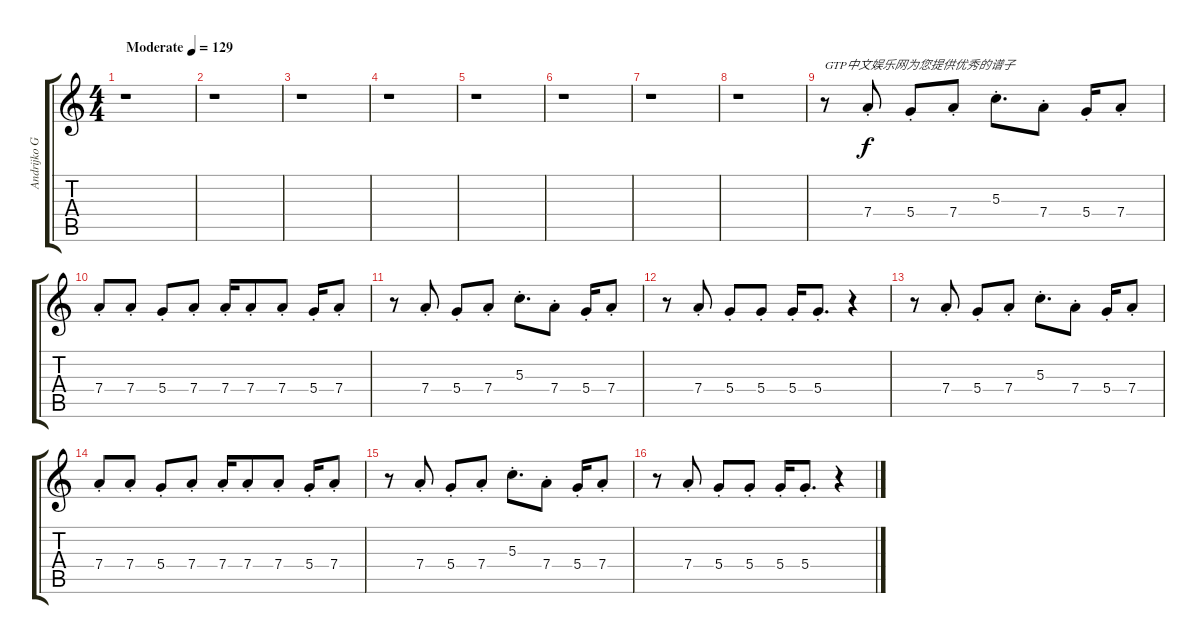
\track ("Andrijko GIUTAR" "Andrijko G") {instrument overdrivenguitar}
\staff {score tabs}
\tuning (E4 B3 G3 D3 A2 E2) {hide}
\ts (4 4)
\tempo (129 "Moderate")
\clef g2
\ks c
r.1{dy f instrument overdrivenguitar} |
r.1 |
r.1 |
r.1 |
r.1 |
r.1 |
r.1 |
r.1 |
r.8{txt "GTP中文娱乐网为您提供优秀的谱子"} 7.4{st}.8 5.4{st}.8 7.4{st}.8 5.3{st}.8{d} 7.4{st}.8 5.4{st}.16 7.4{st}.8 |
7.4{st}.8 7.4{st}.8 5.4{st}.8 7.4{st}.8 7.4{st}.16 7.4{st}.8 7.4{st}.8 5.4{st}.16 7.4{st}.8 |
r.8 7.4{st}.8 5.4{st}.8 7.4{st}.8 5.3{st}.8{d} 7.4{st}.8 5.4{st}.16 7.4{st}.8 |
r.8 7.4{st}.8 5.4{st}.8 5.4{st}.8 5.4{st}.16 5.4{st}.8{d} r.4 |
r.8 7.4{st}.8 5.4{st}.8 7.4{st}.8 5.3{st}.8{d} 7.4{st}.8 5.4{st}.16 7.4{st}.8 |
7.4{st}.8 7.4{st}.8 5.4{st}.8 7.4{st}.8 7.4{st}.16 7.4{st}.8 7.4{st}.8 5.4{st}.16 7.4{st}.8 |
r.8 7.4{st}.8 5.4{st}.8 7.4{st}.8 5.3{st}.8{d} 7.4{st}.8 5.4{st}.16 7.4{st}.8 |
r.8 7.4{st}.8 5.4{st}.8 5.4{st}.8 5.4{st}.16 5.4{st}.8{d} r.4
